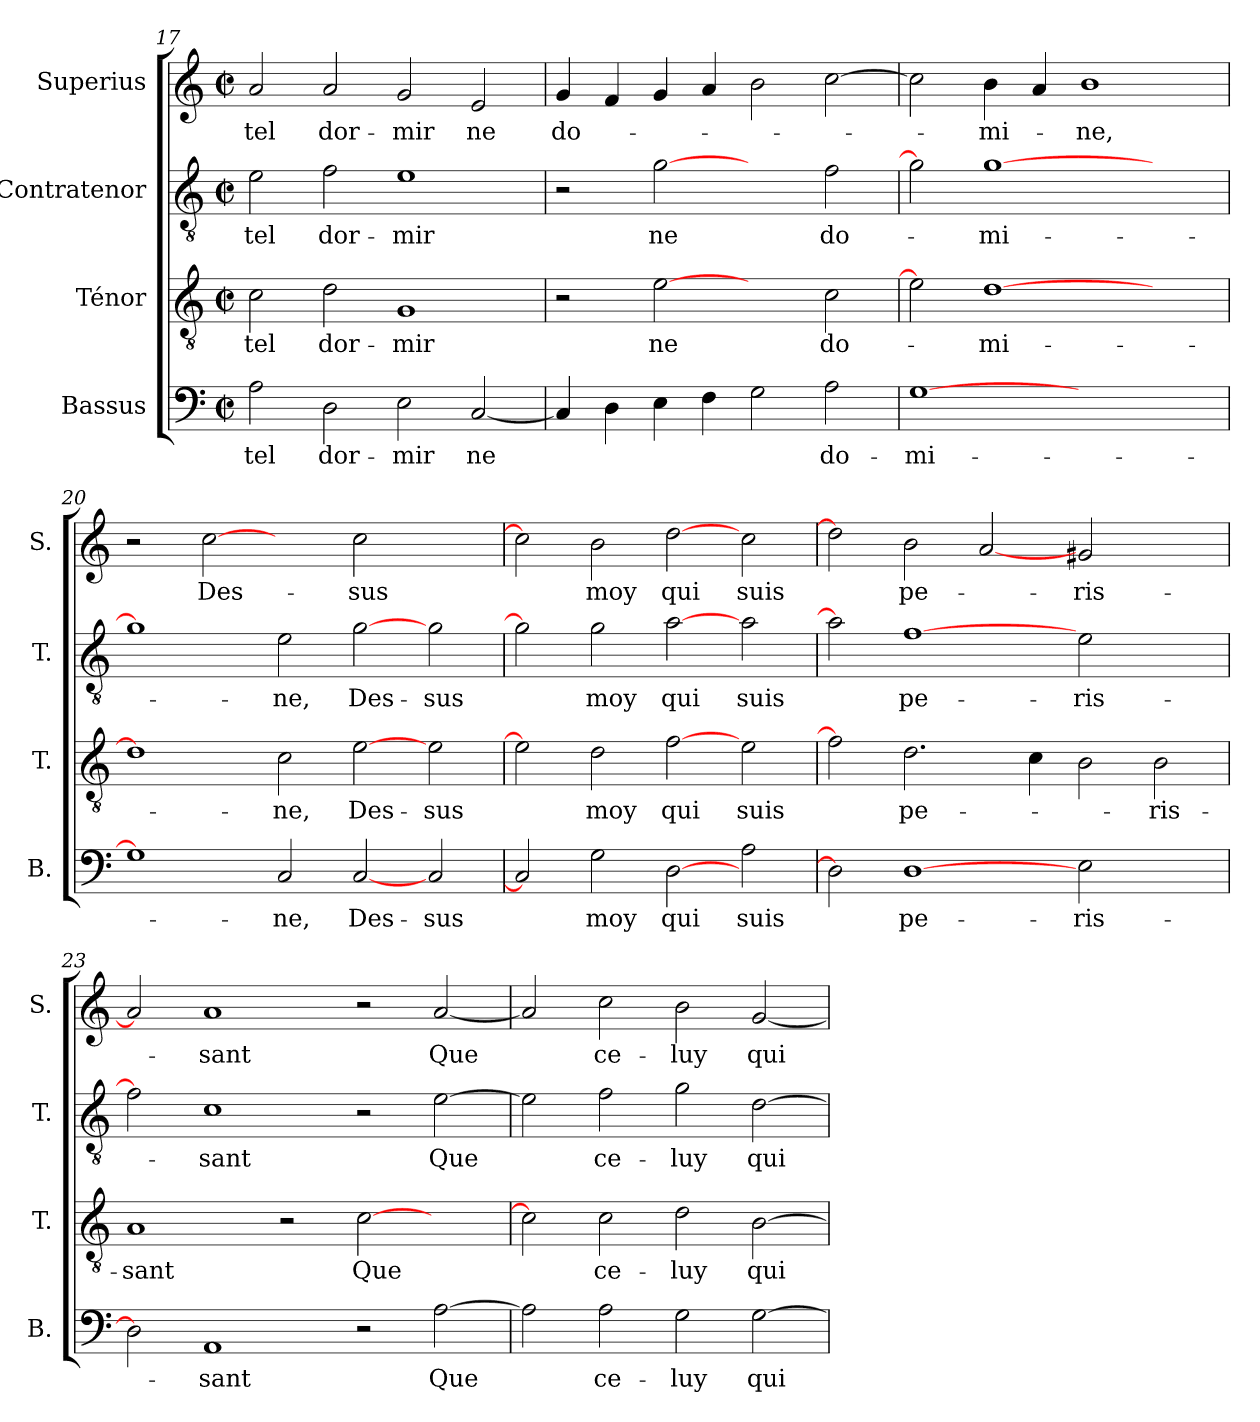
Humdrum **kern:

**kern	**text	**kern	**text	**kern	**text	**kern	**text
*part4	*part4	*part3	*part3	*part2	*part2	*part1	*part1
*staff4	*staff4	*staff3	*staff3	*staff2	*staff2	*staff1	*staff1
*I"Bassus	*	*I"Ténor	*	*I"Contratenor	*	*I"Superius	*
*I'B.	*	*I'T.	*	*I'T.	*	*I'S.	*
*clefF4	*	*clefGv2	*	*clefGv2	*	*clefG2	*
*k[]	*	*k[]	*	*k[]	*	*k[]	*
*C:	*	*C:	*	*C:	*	*C:	*
*M2/2	*	*M2/2	*	*M2/2	*	*M2/2	*
*met(c|)	*	*met(c|)	*	*met(c|)	*	*met(c|)	*
=17	=17	=17	=17	=17	=17	=17	=17
2A\	-tel	2c\	-tel	2e\	-tel	2a/	-tel
2D\	dor-	2d\	dor-	2f\	dor-	2a/	dor-
2E\	-mir	1G/	-mir	1e\	-mir	2g/	-mir
[2C/	ne	.	.	.	.	2e/	ne
=18	=18	=18	=18	=18	=18	=18	=18
4C/]	.	2r	.	2r	.	4g/	do-
4D\	.	.	.	.	.	4f/	.
4E\	.	[2e\	ne	[2g\	ne	4g/	.
4F\	.	.	.	.	.	4a/	.
2G\	.	2ryy	.	2ryy	.	2b\	.
2A\	do-	2c\	do-	2f\	do-	[2cc\	.
=19	=19	=19	=19	=19	=19	=19	=19
[1G\	-mi-	2e\]	.	2g\]	.	2cc\]	.
.	.	[1d\	-mi-	[1g\	-mi-	4b\	-mi-
.	.	.	.	.	.	4a/	.
1ryy	.	.	.	.	.	1b\	-ne,
.	.	2ryy	.	2ryy	.	.	.
=20	=20	=20	=20	=20	=20	=20	=20
1G\]	.	1d\]	.	1g\]	.	2r	.
.	.	.	.	.	.	[2cc\	Des-
2C/	-ne,	2c\	-ne,	2e\	-ne,	2ryy	.
[2C/	Des-	[2e\	Des-	[2g\	Des-	2cc\	-sus
2C/	-sus	2e\	-sus	2g\	-sus	2ryy	.
!!LO:LB:g=z
=21	=21	=21	=21	=21	=21	=21	=21
2C/]	.	2e\]	.	2g\]	.	2cc\]	.
2G\	moy	2d\	moy	2g\	moy	2b\	moy
[2D\	qui	[2f\	qui	[2a\	qui	[2dd\	qui
2A\	suis	2e\	suis	2a\	suis	2cc\	suis
=22	=22	=22	=22	=22	=22	=22	=22
2D\]	.	2f\]	.	2a\]	.	2dd\]	.
[1D\	pe-	2.d\	pe-	[1f\	pe-	2b\	pe-
.	.	.	.	.	.	[2a/	.
.	.	4c\	.	.	.	.	.
2E\	-ris-	2B\	.	2e\	-ris-	2g#X/	-ris-
2ryy	.	2B\	-ris-	2ryy	.	2ryy	.
=23	=23	=23	=23	=23	=23	=23	=23
2D\]	.	1A/	-sant	2f\]	.	2a/]	.
1AA/	-sant	.	.	1c\	-sant	1a/	-sant
.	.	2r	.	.	.	.	.
2r	.	[2c\	Que	2r	.	2r	.
[2A\	Que	2ryy	.	[2e\	Que	[2a/	Que
=24	=24	=24	=24	=24	=24	=24	=24
2A\]	.	2c\]	.	2e\]	.	2a/]	.
2A\	ce-	2c\	ce-	2f\	ce-	2cc\	ce-
2G\	-luy	2d\	-luy	2g\	-luy	2b\	-luy
[2G\	qui	[2B\	qui	[2d\	qui	[2g/	qui
=	=	=	=	=	=	=	=
*-	*-	*-	*-	*-	*-	*-	*-
